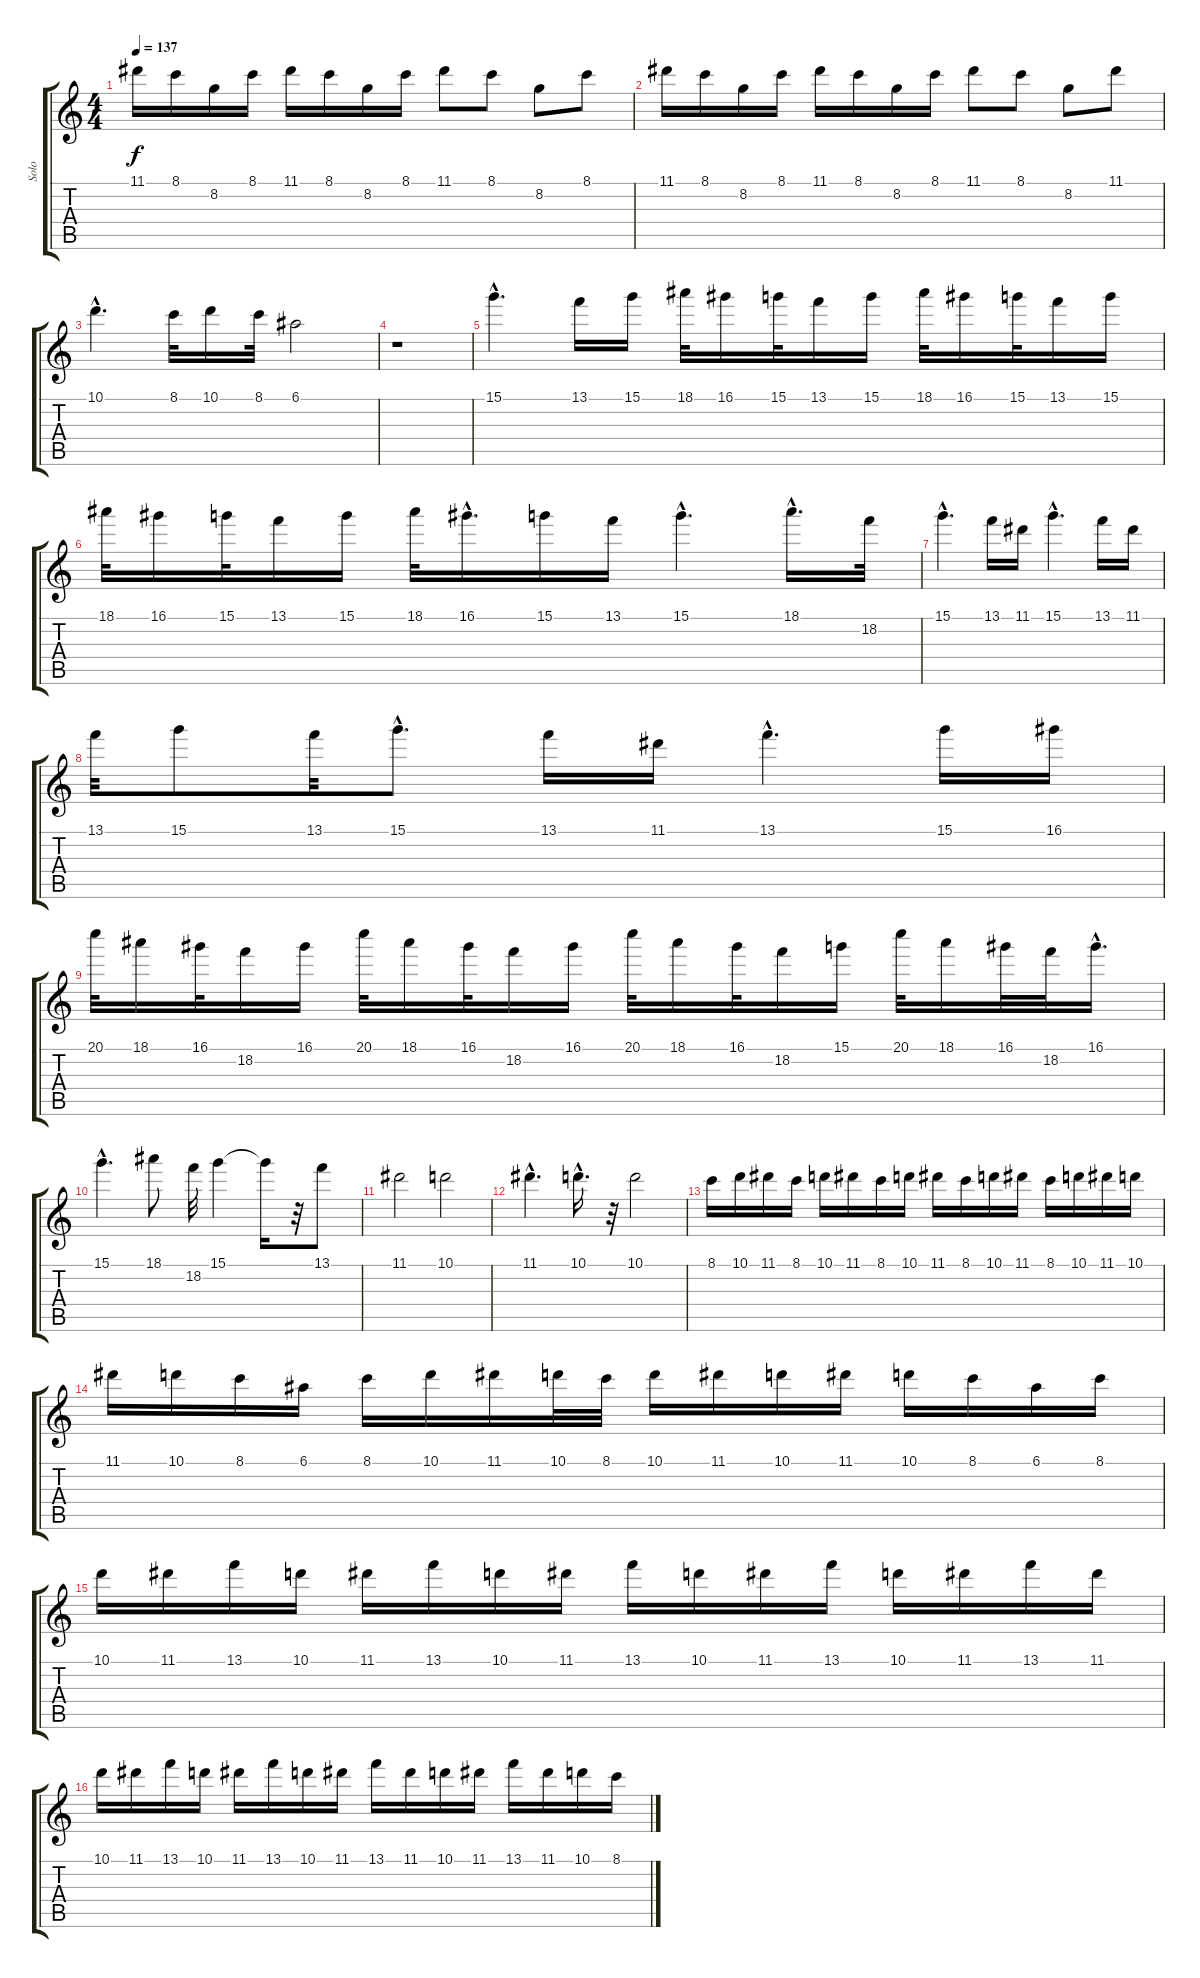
\track ("Solo" "Solo") {instrument distortionguitar}
\staff {score tabs}
\tuning (E4 B3 G3 D3 A2 E2) {hide}
\ts (4 4)
\tempo 137
\clef g2
\ks c
11.1.16{dy f} 8.1.16 8.2.16 8.1.16 11.1.16 8.1.16 8.2.16 8.1.16 11.1.8 8.1.8 8.2.8 8.1.8 |
11.1.16 8.1.16 8.2.16 8.1.16 11.1.16 8.1.16 8.2.16 8.1.16 11.1.8 8.1.8 8.2.8 11.1.8 |
10.1{hac}.4{d} 8.1.32 10.1.16 8.1.32 6.1.2 |
r.1 |
15.1{hac}.4{d} 13.1.16 15.1.16 18.1.32 16.1.16 15.1.32 13.1.16 15.1.16 18.1.32 16.1.16 15.1.32 13.1.16 15.1.16 |
18.1.32 16.1.16 15.1.32 13.1.16 15.1.16 18.1.32 16.1{hac}.16{d} 15.1.16 13.1.16 15.1{hac}.4{d} 18.1{hac}.16{d} 18.2.32 |
15.1{hac}.4{d} 13.1.16 11.1.16 15.1{hac}.4{d} 13.1.16 11.1.16 |
13.1.32 15.1.8 13.1.32 15.1{hac}.8{d} 13.1.16 11.1.16 13.1{hac}.4{d} 15.1.16 16.1.16 |
20.1.32 18.1.16 16.1.32 18.2.16 16.1.16 20.1.32 18.1.16 16.1.32 18.2.16 16.1.16 20.1.32 18.1.16 16.1.32 18.2.16 15.1.16 20.1.32 18.1.16 16.1.32 18.2.32 16.1{hac}.16{d} |
15.1{hac}.4{d} 18.1.8 18.2.32 15.1.4 15.1{t}.16 r.32 13.1.8 |
11.1.2 10.1.2 |
11.1{hac}.4{d} 10.1{hac}.16{d} r.32 10.1.2 |
8.1.16 10.1.16 11.1.16 8.1.16 10.1.16 11.1.16 8.1.16 10.1.16 11.1.16 8.1.16 10.1.16 11.1.16 8.1.16 10.1.16 11.1.16 10.1.16 |
11.1.16 10.1.16 8.1.16 6.1.16 8.1.16 10.1.16 11.1.16 10.1.32 8.1.32 10.1.16 11.1.16 10.1.16 11.1.16 10.1.16 8.1.16 6.1.16 8.1.16 |
10.1.16 11.1.16 13.1.16 10.1.16 11.1.16 13.1.16 10.1.16 11.1.16 13.1.16 10.1.16 11.1.16 13.1.16 10.1.16 11.1.16 13.1.16 11.1.16 |
10.1.16 11.1.16 13.1.16 10.1.16 11.1.16 13.1.16 10.1.16 11.1.16 13.1.16 11.1.16 10.1.16 11.1.16 13.1.16 11.1.16 10.1.16 8.1.16
